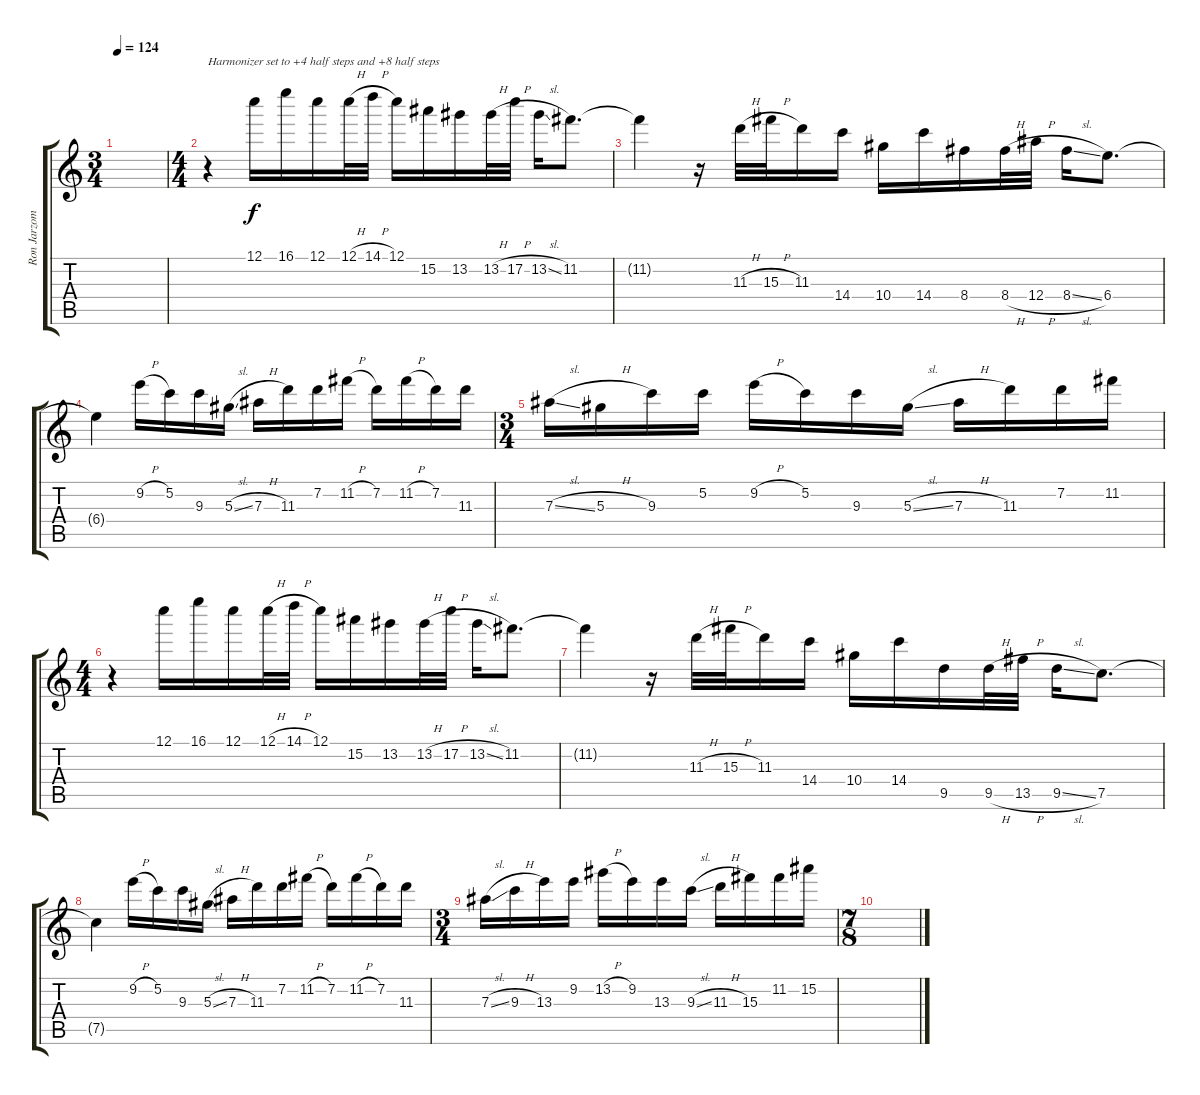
\track ("Ron Jarzombek (Harmonizer +8)" "Ron Jarzom") {instrument overdrivenguitar}
\staff {score tabs}
\tuning (C5 G4 Eb4 Bb3 F3 C3) {hide}
\ts (3 4)
\tempo 124
\clef g2
\ks c
|
\ts (4 4)
r.4{txt "Harmonizer set to +4 half steps and +8 half steps"} 12.1.16 16.1.16 12.1.16 12.1{h}.32 14.1{h}.32 12.1.16 15.2.16 13.2.16 13.2{h}.32 17.2{h}.32 13.2{sl}.16 11.2.8{d} |
11.2{t}.4 r.16 11.3{h}.32 15.3{h}.32 11.3.16 14.4.16 10.4.16 14.4.16 8.4.16 8.4{h}.32 12.4{h}.32 8.4{sl}.16 6.4.8{d} |
6.4{t}.4 9.2{h}.16 5.2.16 9.3.16 5.3{sl}.16 7.3{h}.16 11.3.16 7.2.16 11.2{h}.16 7.2.16 11.2{h}.16 7.2.16 11.3.16 |
\ts (3 4)
7.3{sl}.16 5.3{h}.16 9.3.16 5.2.16 9.2{h}.16 5.2.16 9.3.16 5.3{sl}.16 7.3{h}.16 11.3.16 7.2.16 11.2.16 |
\ts (4 4)
r.4 12.1.16 16.1.16 12.1.16 12.1{h}.32 14.1{h}.32 12.1.16 15.2.16 13.2.16 13.2{h}.32 17.2{h}.32 13.2{sl}.16 11.2.8{d} |
11.2{t}.4 r.16 11.3{h}.32 15.3{h}.32 11.3.16 14.4.16 10.4.16 14.4.16 9.5.16 9.5{h}.32 13.5{h}.32 9.5{sl}.16 7.5.8{d} |
7.5{t}.4 9.2{h}.16 5.2.16 9.3.16 5.3{sl}.16 7.3{h}.16 11.3.16 7.2.16 11.2{h}.16 7.2.16 11.2{h}.16 7.2.16 11.3.16 |
\ts (3 4)
7.3{sl}.16 9.3{h}.16 13.3.16 9.2.16 13.2{h}.16 9.2.16 13.3.16 9.3{sl}.16 11.3{h}.16 15.3.16 11.2.16 15.2.16 |
\ts (7 8)
